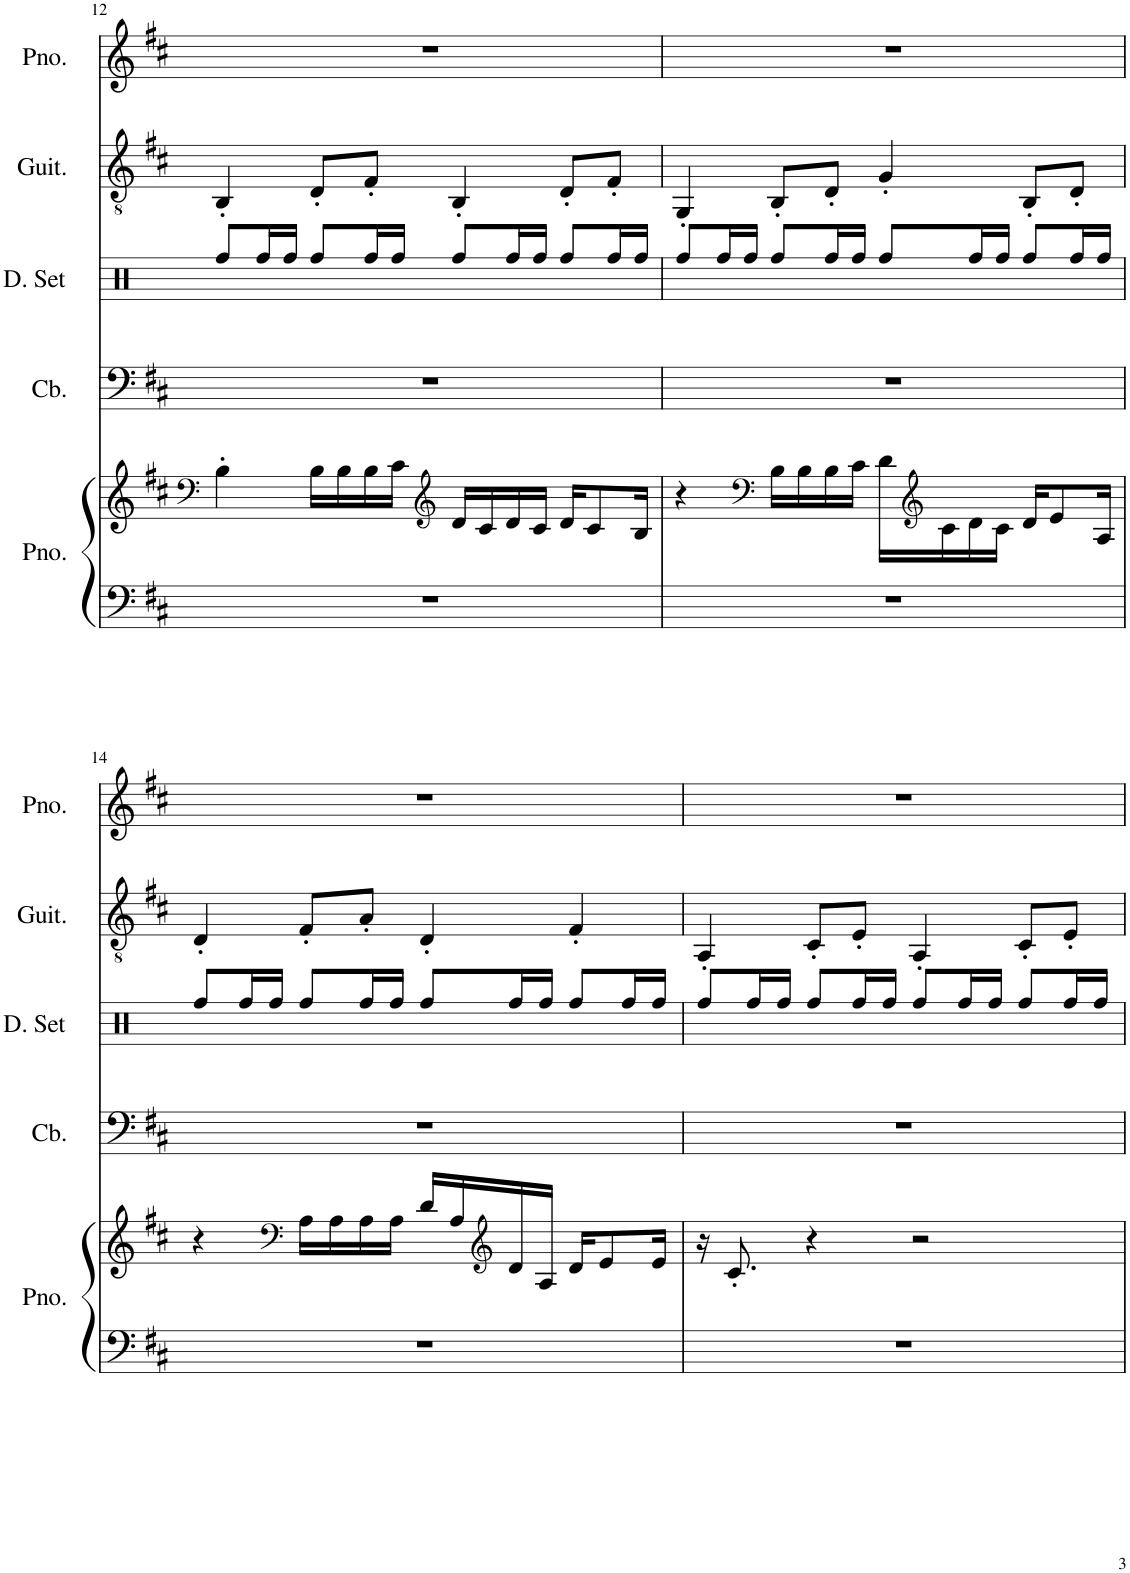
**kern	**kern	**kern	**kern	**kern	**kern
*part5	*part5	*part4	*part3	*part2	*part1
*staff6	*staff5	*staff4	*staff3	*staff2	*staff1
*I"Piano, Grand Piano	*	*I"Contrabass, Bass	*I"Drumset, Drum Kit	*I"Classical Guitar, Acoustic Guitar	*I"Piano, Electric Piano
*I'Pno.	*	*I'Cb.	*I'D. Set	*I'Guit.	*I'Pno.
!!LO:PB:g=z
*clefF4	*clefF4	*clefF4	*clefX	*clefGv2	*clefG2
*	*	*Trd7c12	*	*	*
*k[f#c#]	*k[f#c#]	*k[f#c#]	*k[f#c#]	*k[f#c#]	*k[f#c#]
*M4/4	*M4/4	*M4/4	*M4/4	*M4/4	*M4/4
=12	=12	=12	=12	=12	=12
1r	4B'\	1r	8Rff/L	4BB'/	1r
.	.	.	16Rff/L	.	.
.	.	.	16Rff/JJ	.	.
.	16B\LL	.	8Rff/L	8D'/L	.
.	16B\	.	.	.	.
.	16B\	.	16Rff/L	8F#'/J	.
.	16c#\JJ	.	16Rff/JJ	.	.
*	*clefG2	*	*	*	*
.	16d/LL	.	8Rff/L	4BB'/	.
.	16c#/	.	.	.	.
.	16d/	.	16Rff/L	.	.
.	16c#/JJ	.	16Rff/JJ	.	.
.	16d/KL	.	8Rff/L	8D'/L	.
.	8c#/	.	.	.	.
.	.	.	16Rff/L	8F#'/J	.
.	16B/Jk	.	16Rff/JJ	.	.
=13	=13	=13	=13	=13	=13
1r	4r	1r	8Rff/L	4GG'/	1r
.	.	.	16Rff/L	.	.
.	.	.	16Rff/JJ	.	.
*	*clefF4	*	*	*	*
.	16B\LL	.	8Rff/L	8BB'/L	.
.	16B\	.	.	.	.
.	16B\	.	16Rff/L	8D'/J	.
.	16c#\JJ	.	16Rff/JJ	.	.
.	16d\LL	.	8Rff/L	4G'/	.
*	*clefG2	*	*	*	*
.	16c#\	.	.	.	.
.	16d\	.	16Rff/L	.	.
.	16c#\JJ	.	16Rff/JJ	.	.
.	16d/KL	.	8Rff/L	8BB'/L	.
.	8e/	.	.	.	.
.	.	.	16Rff/L	8D'/J	.
.	16A/Jk	.	16Rff/JJ	.	.
!!LO:LB:g=z
=14	=14	=14	=14	=14	=14
1r	4r	1r	8Rff/L	4D'/	1r
.	.	.	16Rff/L	.	.
.	.	.	16Rff/JJ	.	.
*	*clefF4	*	*	*	*
.	16A\LL	.	8Rff/L	8F#'/L	.
.	16A\	.	.	.	.
.	16A\	.	16Rff/L	8A'/J	.
.	16A\JJ	.	16Rff/JJ	.	.
.	16d/LL	.	8Rff/L	4D'/	.
.	16A/	.	.	.	.
*	*clefG2	*	*	*	*
.	16d/	.	16Rff/L	.	.
.	16A/JJ	.	16Rff/JJ	.	.
.	16d/KL	.	8Rff/L	4F#'/	.
.	8e/	.	.	.	.
.	.	.	16Rff/L	.	.
.	16e/Jk	.	16Rff/JJ	.	.
=15	=15	=15	=15	=15	=15
1r	16r	1r	8Rff/L	4AA'/	1r
.	8.c#'/	.	.	.	.
.	.	.	16Rff/L	.	.
.	.	.	16Rff/JJ	.	.
.	4r	.	8Rff/L	8C#'/L	.
.	.	.	16Rff/L	8E'/J	.
.	.	.	16Rff/JJ	.	.
.	2r	.	8Rff/L	4AA'/	.
.	.	.	16Rff/L	.	.
.	.	.	16Rff/JJ	.	.
.	.	.	8Rff/L	8C#'/L	.
.	.	.	16Rff/L	8E'/J	.
.	.	.	16Rff/JJ	.	.
=	=	=	=	=	=
*-	*-	*-	*-	*-	*-
